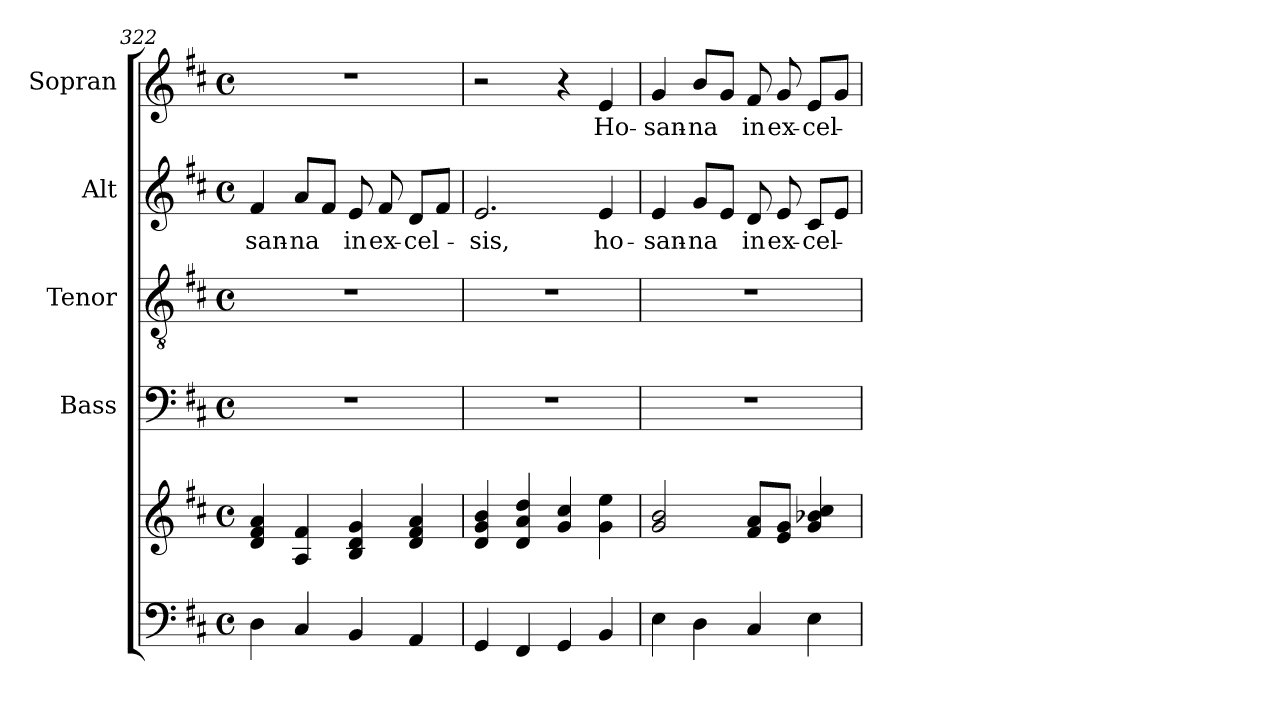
**kern	**kern	**kern	**kern	**kern	**text	**kern	**text
*part5	*part5	*part4	*part3	*part2	*part2	*part1	*part1
*staff6	*staff5	*staff4	*staff3	*staff2	*staff2	*staff1	*staff1
*	*	*I"Bass	*I"Tenor	*I"Alt	*	*I"Sopran	*
*	*	*I'B.	*I'T.	*I'A.	*	*I'S.	*
*clefF4	*clefG2	*clefF4	*clefGv2	*clefG2	*	*clefG2	*
*k[f#c#]	*k[f#c#]	*k[f#c#]	*k[f#c#]	*k[f#c#]	*	*k[f#c#]	*
*D:	*D:	*D:	*D:	*D:	*	*D:	*
*M4/4	*M4/4	*M4/4	*M4/4	*M4/4	*	*M4/4	*
*met(c)	*met(c)	*met(c)	*met(c)	*met(c)	*	*met(c)	*
=322	=322	=322	=322	=322	=322	=322	=322
!	!	!	!	!	!LO:LY:b	!	!
4D\	4d/ 4f#/ 4a/	1r	1r	4f#/	-san-	1r	.
!	!	!	!	!	!LO:LY:b	!	!
4C#/	4A/ 4f#/	.	.	8a/L	-na	.	.
.	.	.	.	8f#/J	.	.	.
!	!	!	!	!	!LO:LY:b	!	!
4BB/	4B/ 4d/ 4g/	.	.	8e/	in	.	.
!	!	!	!	!	!LO:LY:b	!	!
.	.	.	.	8f#/	ex-	.	.
!	!	!	!	!	!LO:LY:b	!	!
4AA/	4d/ 4f#/ 4a/	.	.	8d/L	-cel-	.	.
.	.	.	.	8f#/J	.	.	.
=323	=323	=323	=323	=323	=323	=323	=323
!	!	!	!	!	!LO:LY:b	!	!
4GG/	4d/ 4g/ 4b/	1r	1r	2.e/	-sis,	2r	.
4FF#/	4d/ 4a/ 4dd/	.	.	.	.	.	.
4GG/	4g/ 4cc#/	.	.	.	.	4r	.
!	!	!	!	!	!LO:LY:b	!	!LO:LY:b
4BB/	4g\ 4ee\	.	.	4e/	ho-	4e/	Ho-
=324	=324	=324	=324	=324	=324	=324	=324
!	!	!	!	!	!LO:LY:b	!	!LO:LY:b
4E\	2g/ 2b/	1r	1r	4e/	-san-	4g/	-san-
!	!	!	!	!	!LO:LY:b	!	!LO:LY:b
4D\	.	.	.	8g/L	-na	8b/L	-na
.	.	.	.	8e/J	.	8g/J	.
!	!	!	!	!	!LO:LY:b	!	!LO:LY:b
4C#/	8f#/ 8a/L	.	.	8d/	in	8f#/	in
!	!	!	!	!	!LO:LY:b	!	!LO:LY:b
.	8e/ 8g/J	.	.	8e/	ex-	8g/	ex-
!	!	!	!	!	!LO:LY:b	!	!LO:LY:b
4E\	4g/ 4b-X/ 4cc#/	.	.	8c#/L	-cel-	8e/L	-cel-
.	.	.	.	8e/J	.	8g/J	.
=	=	=	=	=	=	=	=
*-	*-	*-	*-	*-	*-	*-	*-
